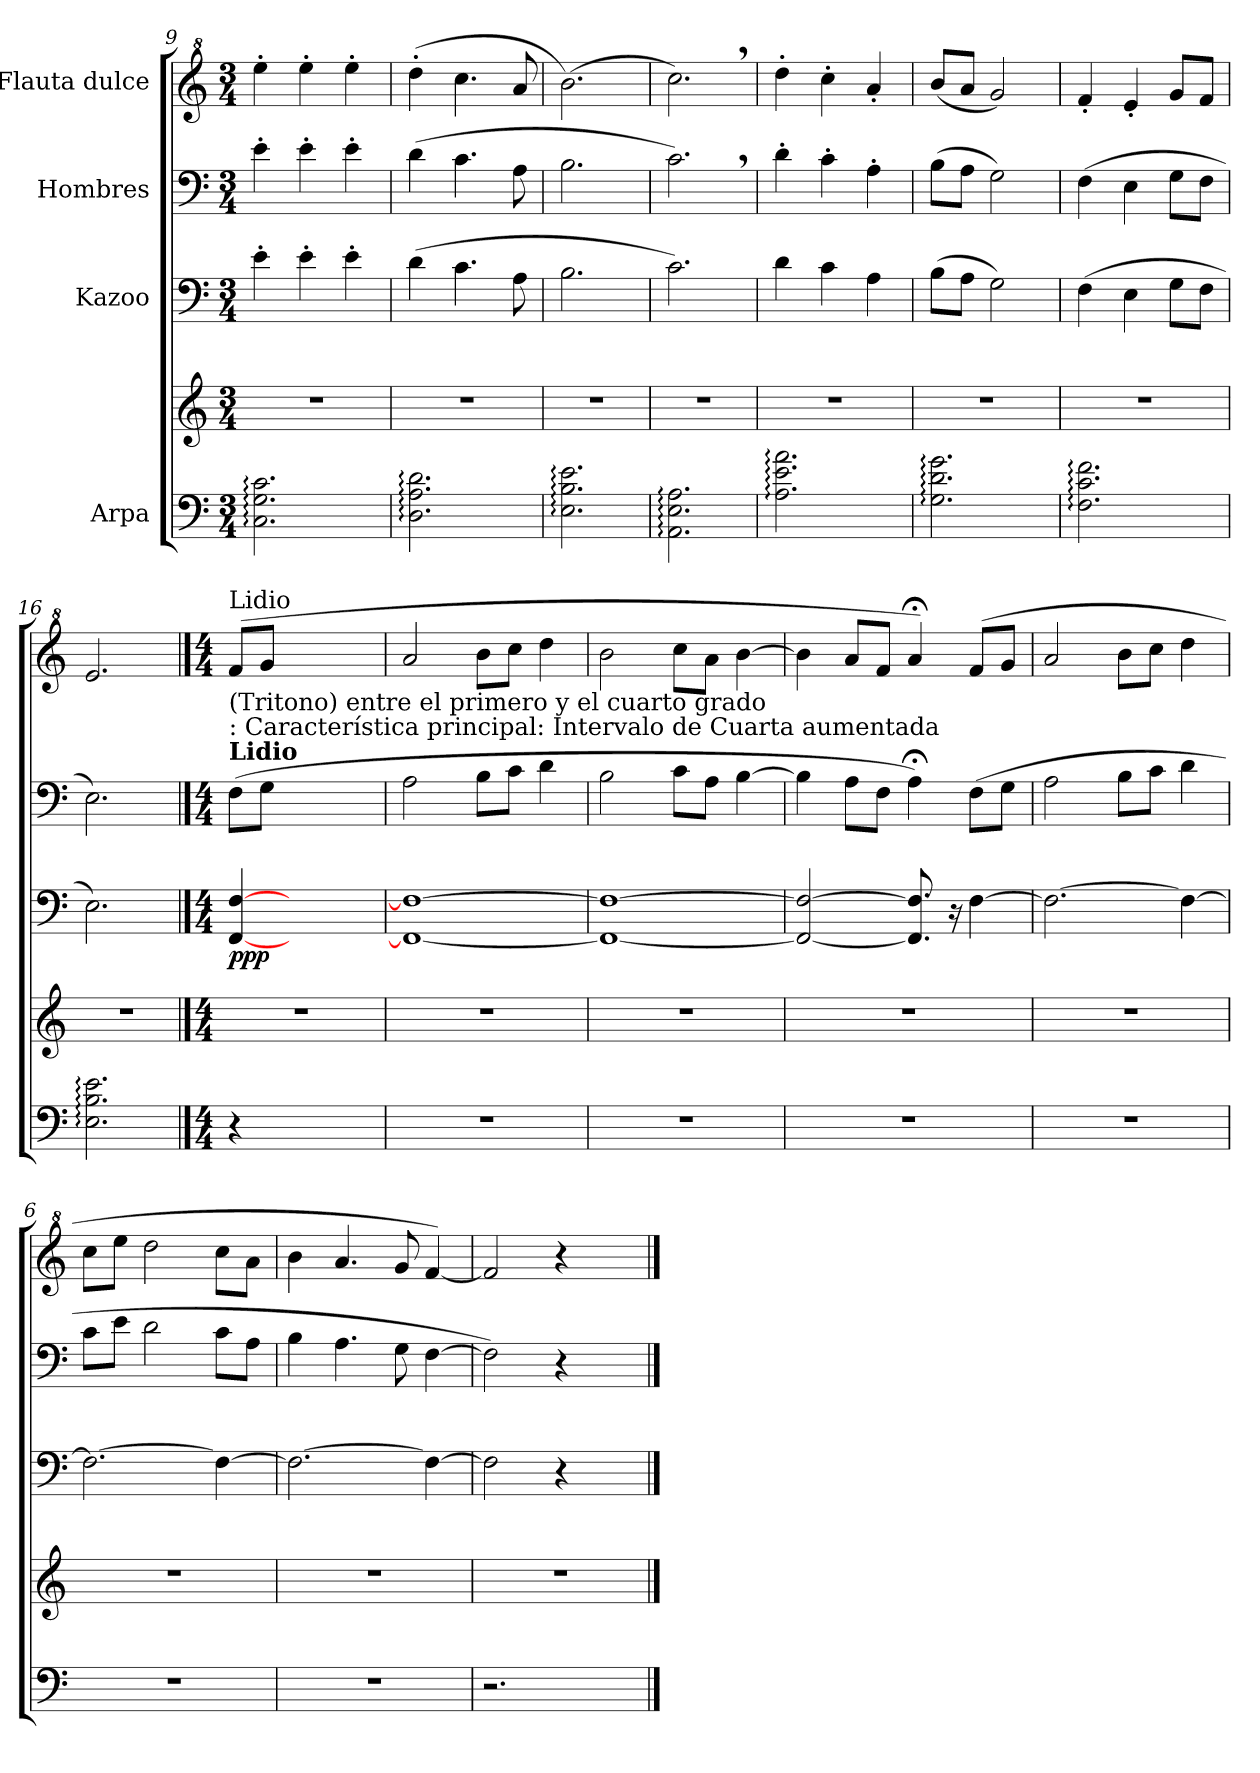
**kern	**kern	**kern	**dynam	**kern	**kern
*part4	*part4	*part3	*part3	*part2	*part1
*staff5	*staff4	*staff3	*staff3	*staff2	*staff1
*I"Arpa	*	*I"Kazoo	*	*I"Hombres	*I"Flauta dulce
*clefF4	*clefG2	*clefF4	*	*clefF4	*clefG^2
*k[]	*k[]	*k[]	*	*k[]	*k[]
*M3/4	*M3/4	*M3/4	*	*M3/4	*M3/4
=9	=9	=9	=9	=9	=9
2.C\: 2.G\: 2.c\:	2.r	4e'\	.	4e'\	4eee'\
.	.	4e'\	.	4e'\	4eee'\
.	.	4e'\	.	4e'\	4eee'\
!!LO:LB:g=z
=10	=10	=10	=10	=10	=10
2.D\: 2.A\: 2.d\:	2.r	(>4d\	.	(>4d\	(>4ddd'\
.	.	4.c\	.	4.c\	4.ccc\
.	.	8A\	.	8A\	8aa/
=11	=11	=11	=11	=11	=11
2.E\: 2.B\: 2.e\:	2.r	2.B\	.	2.B\	(>2.bb\)
=12	=12	=12	=12	=12	=12
2.AA\: 2.E\: 2.A\:	2.r	2.c\)	.	2.c,\)	2.ccc,\)
=13	=13	=13	=13	=13	=13
2.A\: 2.e\: 2.a\:	2.r	4d\	.	4d'\	4ddd'\
.	.	4c\	.	4c'\	4ccc'\
.	.	4A\	.	4A'\	4aa'/
=14	=14	=14	=14	=14	=14
2.G\: 2.d\: 2.g\:	2.r	(>8B\L	.	(>8B\L	(<8bb/L
.	.	8A\J	.	8A\J	8aa/J
.	.	2G\)	.	2G\)	2gg/)
=15	=15	=15	=15	=15	=15
2.F\: 2.c\: 2.f\:	2.r	(>4F\	.	(>4F\	4ff'/
.	.	4E\	.	4E\	4ee'/
.	.	8G\L	.	8G\L	8gg/L
.	.	8F\J	.	8F\J	8ff/J
=16	=16	=16	=16	=16	=16
*	*	*	*	*	*MM80
2.E\: 2.B\: 2.e\:	2.r	2.E\)	.	2.E\)	2.ee/
!!LO:LB:g=z
==1	==1	==1	==1	==1	==1
*stria5	*stria5	*stria5	*	*stria5	*
*M4/4	*M4/4	*M4/4	*	*M4/4	*M4/4
*	*	*	*	*	*MM80
!	!	!	!	!	!LO:TX:a:t=Lidio
!	!	!	!	!LO:TX:a:B:t=Lidio	!
!	!	!	!	!LO:TX:a:t=&colon; Característica principal&colon; Intervalo de Cuarta aumentada	!
!	!	!	!	!LO:TX:a:t=(Tritono) entre el primero y el cuarto grado	!
!	!	!	!LO:DY:b	!	!
4r	1r	[4FF/ [4F/	ppp	(>8F\L	(>8ff/L
.	.	.	.	8G\J	8gg/J
2.ryy	.	2.ryy	.	2.ryy	2.ryy
=2	=2	=2	=2	=2	=2
1r	1r	1FF_ 1F_	.	2A\	2aa/
.	.	.	.	8B\L	8bb\L
.	.	.	.	8c\J	8ccc\J
.	.	.	.	4d\	4ddd\
=3	=3	=3	=3	=3	=3
1r	1r	1FF_ 1F_	.	2B\	2bb\
.	.	.	.	8c\L	8ccc\L
.	.	.	.	8A\J	8aa\J
.	.	.	.	[4B\	[4bb\
=4	=4	=4	=4	=4	=4
1r	1r	2FF/_ 2F/_	.	4B\]	4bb\]
.	.	.	.	8A\L	8aa/L
.	.	.	.	8F\J	8ff/J
*	*	*	*	*	*MM40
.	.	8.FF/] 8.F/]	.	4A;<\)	4aa;</)
.	.	16r	.	.	.
*	*	*	*	*	*MM80
.	.	[4F\	.	(>8F\L	(>8ff/L
.	.	.	.	8G\J	8gg/J
!!LO:LB:g=z
=5	=5	=5	=5	=5	=5
1r	1r	2.F\_	.	2A\	2aa/
.	.	.	.	8B\L	8bb\L
.	.	.	.	8c\J	8ccc\J
.	.	4F\_	.	4d\	4ddd\
=6	=6	=6	=6	=6	=6
1r	1r	2.F\_	.	8c\L	8ccc\L
.	.	.	.	8e\J	8eee\J
.	.	.	.	2d\	2ddd\
.	.	4F\_	.	8c\L	8ccc\L
.	.	.	.	8A\J	8aa\J
=7	=7	=7	=7	=7	=7
1r	1r	2.F\_	.	4B\	4bb\
.	.	.	.	4.A\	4.aa/
.	.	.	.	8G\	8gg/
.	.	4F\_	.	[4F\	[4ff/)
=8	=8	=8	=8	=8	=8
2.r	1r	2F\]	.	2F\])	2ff/]
*	*	*	*	*	*MM40
.	.	4r	.	4r	4r
4ryy	.	4ryy	.	4ryy	4ryy
==	==	==	==	==	==
*-	*-	*-	*-	*-	*-
